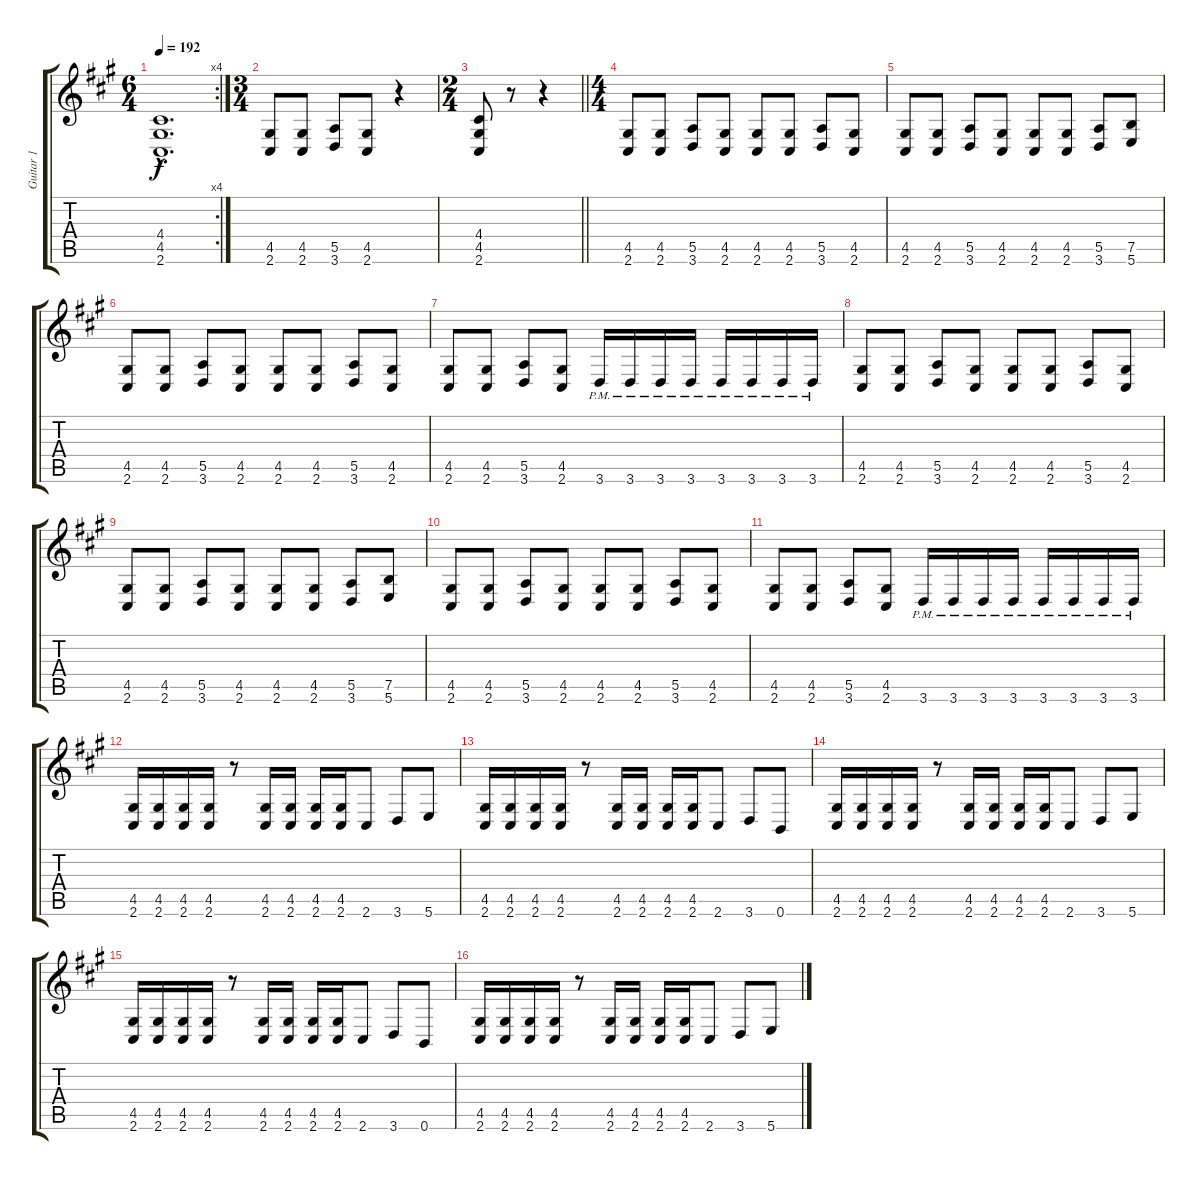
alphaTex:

\track ("Guitar 1" "Guitar 1") {instrument overdrivenguitar}
\staff {score tabs}
\tuning (B3 Gb3 D3 A2 E2 B1) {hide}
\rc 4
\ts (6 4)
\tempo 192
\clef g2
\ks f#minor
(4.4{hac} 4.5{hac} 2.6{hac}).1{d dy f} |
\ts (3 4)
(4.5 2.6).8 (4.5 2.6).8 (5.5 3.6).8 (4.5 2.6).8 r.4 |
\ts (2 4)
\barLineRight lightlight
(4.4 4.5 2.6).8 r.8 r.4 |
\ts (4 4)
(4.5 2.6).8 (4.5 2.6).8 (5.5 3.6).8 (4.5 2.6).8 (4.5 2.6).8 (4.5 2.6).8 (5.5 3.6).8 (4.5 2.6).8 |
(4.5 2.6).8 (4.5 2.6).8 (5.5 3.6).8 (4.5 2.6).8 (4.5 2.6).8 (4.5 2.6).8 (5.5 3.6).8 (7.5 5.6).8 |
(4.5 2.6).8 (4.5 2.6).8 (5.5 3.6).8 (4.5 2.6).8 (4.5 2.6).8 (4.5 2.6).8 (5.5 3.6).8 (4.5 2.6).8 |
(4.5 2.6).8 (4.5 2.6).8 (5.5 3.6).8 (4.5 2.6).8 3.6{pm}.16 3.6{pm}.16 3.6{pm}.16 3.6{pm}.16 3.6{pm}.16 3.6{pm}.16 3.6{pm}.16 3.6{pm}.16 |
(4.5 2.6).8 (4.5 2.6).8 (5.5 3.6).8 (4.5 2.6).8 (4.5 2.6).8 (4.5 2.6).8 (5.5 3.6).8 (4.5 2.6).8 |
(4.5 2.6).8 (4.5 2.6).8 (5.5 3.6).8 (4.5 2.6).8 (4.5 2.6).8 (4.5 2.6).8 (5.5 3.6).8 (7.5 5.6).8 |
(4.5 2.6).8 (4.5 2.6).8 (5.5 3.6).8 (4.5 2.6).8 (4.5 2.6).8 (4.5 2.6).8 (5.5 3.6).8 (4.5 2.6).8 |
(4.5 2.6).8 (4.5 2.6).8 (5.5 3.6).8 (4.5 2.6).8 3.6{pm}.16 3.6{pm}.16 3.6{pm}.16 3.6{pm}.16 3.6{pm}.16 3.6{pm}.16 3.6{pm}.16 3.6{pm}.16 |
(4.5 2.6).16 (4.5 2.6).16 (4.5 2.6).16 (4.5 2.6).16 r.8 (4.5 2.6).16 (4.5 2.6).16 (4.5 2.6).16 (4.5 2.6).16 2.6.8 3.6.8 5.6.8 |
(4.5 2.6).16 (4.5 2.6).16 (4.5 2.6).16 (4.5 2.6).16 r.8 (4.5 2.6).16 (4.5 2.6).16 (4.5 2.6).16 (4.5 2.6).16 2.6.8 3.6.8 0.6.8 |
(4.5 2.6).16 (4.5 2.6).16 (4.5 2.6).16 (4.5 2.6).16 r.8 (4.5 2.6).16 (4.5 2.6).16 (4.5 2.6).16 (4.5 2.6).16 2.6.8 3.6.8 5.6.8 |
(4.5 2.6).16 (4.5 2.6).16 (4.5 2.6).16 (4.5 2.6).16 r.8 (4.5 2.6).16 (4.5 2.6).16 (4.5 2.6).16 (4.5 2.6).16 2.6.8 3.6.8 0.6.8 |
(4.5 2.6).16 (4.5 2.6).16 (4.5 2.6).16 (4.5 2.6).16 r.8 (4.5 2.6).16 (4.5 2.6).16 (4.5 2.6).16 (4.5 2.6).16 2.6.8 3.6.8 5.6.8
